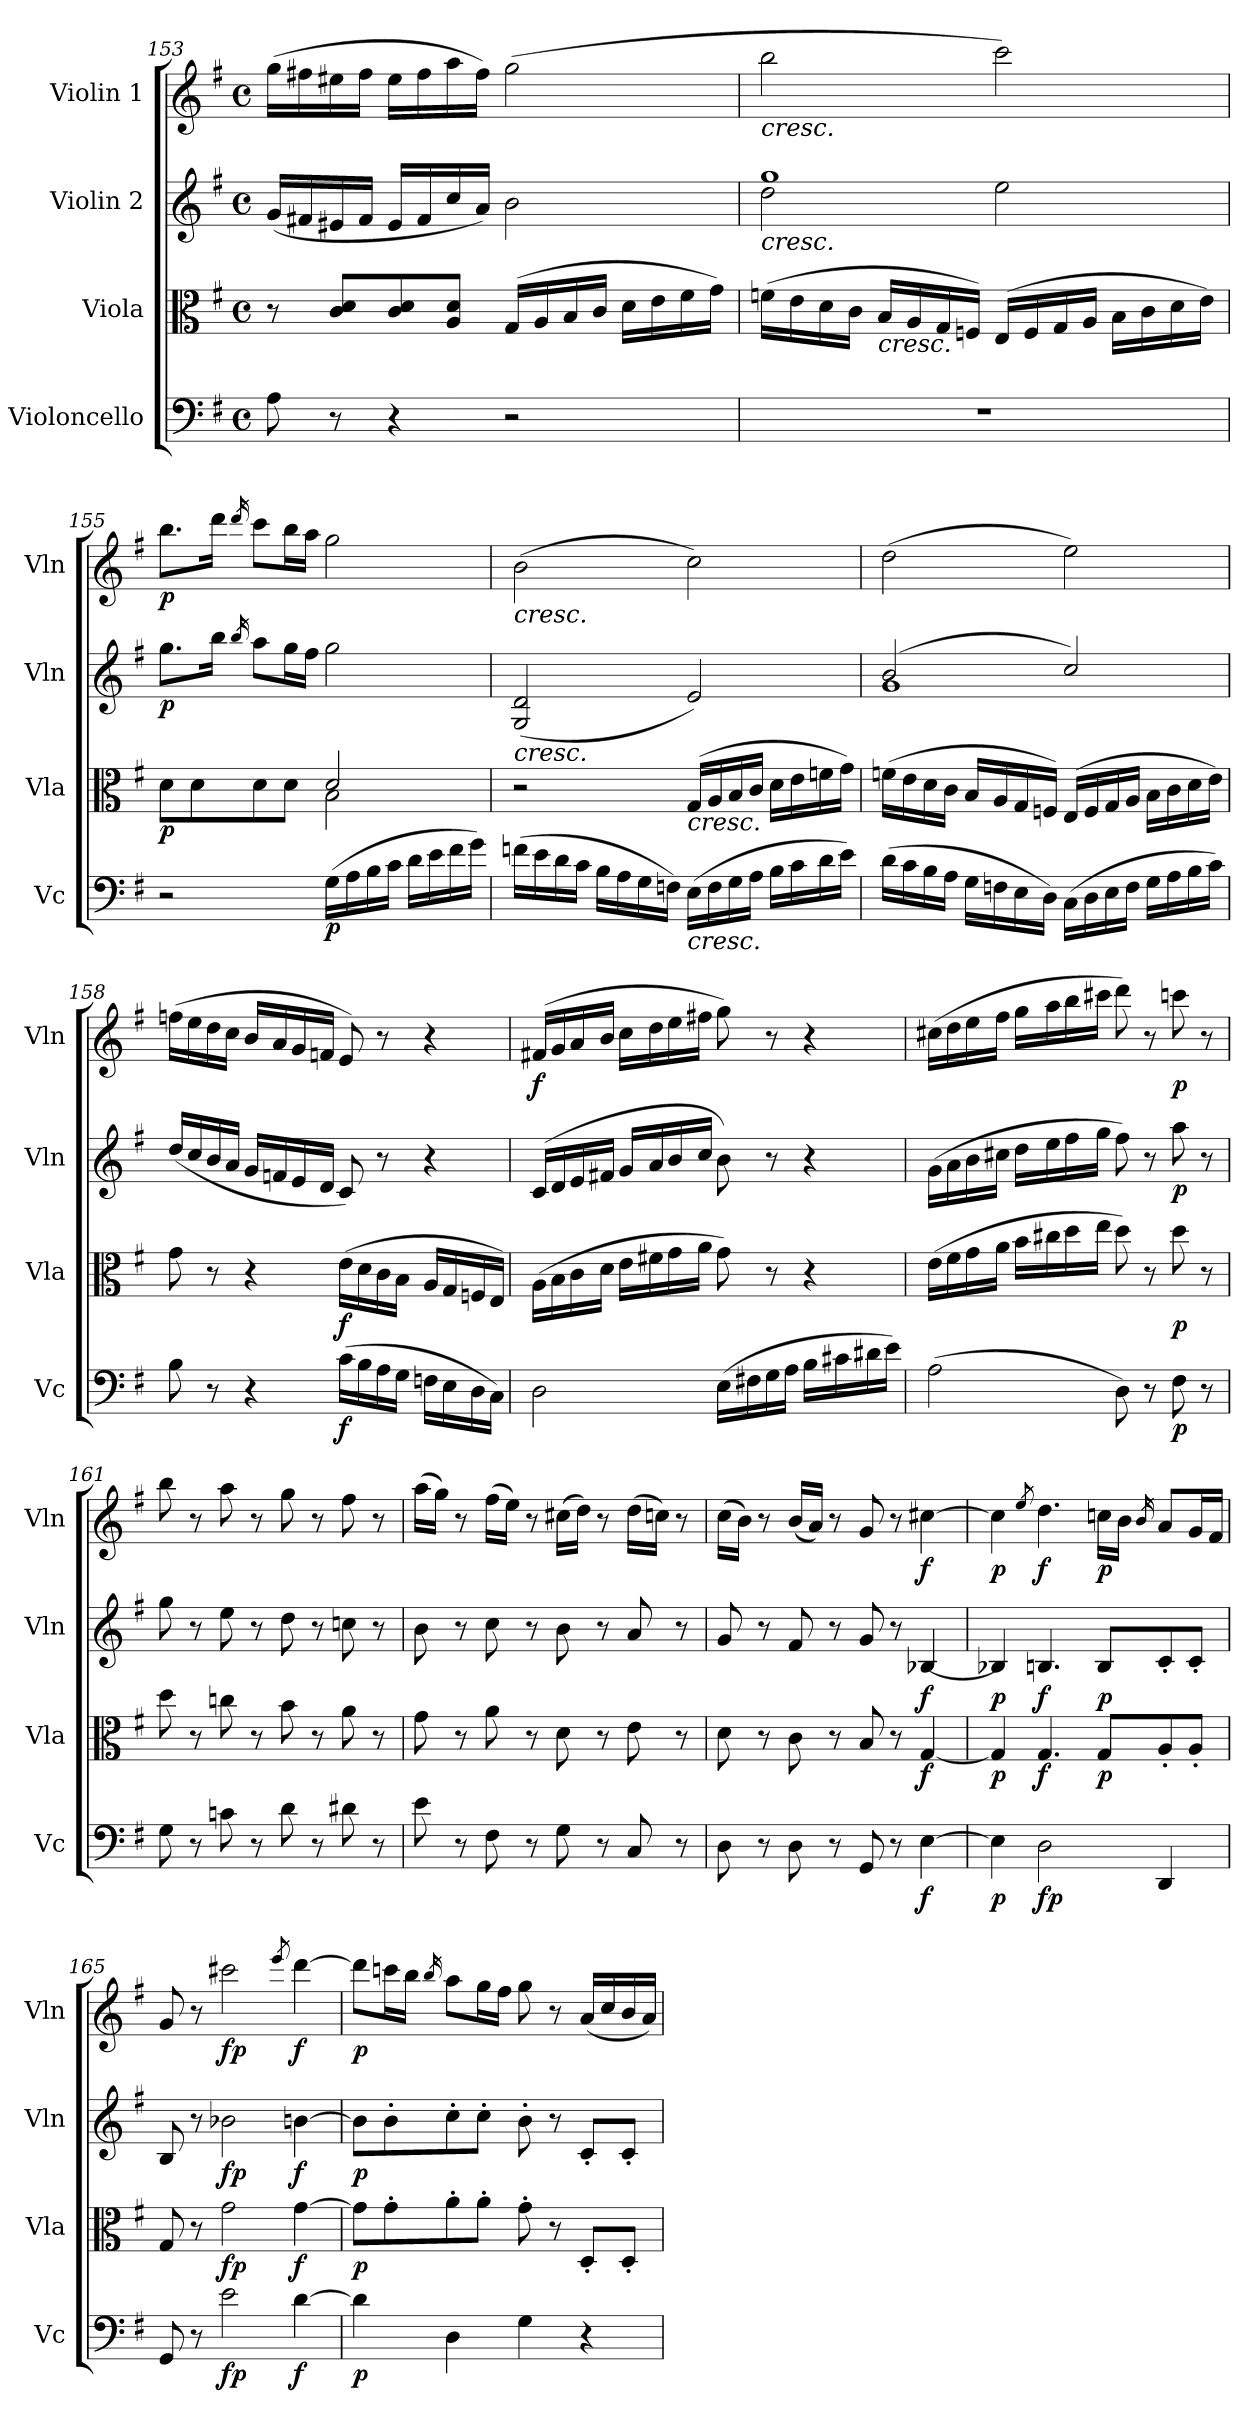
**kern	**dynam	**kern	**dynam	**kern	**dynam	**kern	**dynam
*part4	*part4	*part3	*part3	*part2	*part2	*part1	*part1
*staff4	*staff4	*staff3	*staff3	*staff2	*staff2	*staff1	*staff1
*I"Violoncello	*	*I"Viola	*	*I"Violin 2	*	*I"Violin 1	*
*I'Vc	*	*I'Vla	*	*I'Vln	*	*I'Vln	*
*clefF4	*	*clefC3	*	*clefG2	*	*clefG2	*
*k[f#]	*	*k[f#]	*	*k[f#]	*	*k[f#]	*
*M4/4	*	*M4/4	*	*M4/4	*	*M4/4	*
*met(c)	*	*met(c)	*	*met(c)	*	*met(c)	*
=153	=153	=153	=153	=153	=153	=153	=153
8A\	.	8r	.	(16g/LL	.	(16gg\LL	.
.	.	.	.	16f#X/	.	16ff#X\	.
8r	.	8c/ 8d/L	.	16e#X/	.	16ee#X\	.
.	.	.	.	16f#/JJ	.	16ff#\JJ	.
4r	.	8c/ 8d/	.	16e#/LL	.	16ee#\LL	.
.	.	.	.	16f#/	.	16ff#\	.
.	.	8A/ 8d/J	.	16cc/	.	16aa\	.
.	.	.	.	16a/JJ)	.	16ff#\JJ)	.
2r	.	(16G/LL	.	2b\	.	(2gg\	.
.	.	16A/	.	.	.	.	.
.	.	16B/	.	.	.	.	.
.	.	16c/JJ	.	.	.	.	.
.	.	16d\LL	.	.	.	.	.
.	.	16e\	.	.	.	.	.
.	.	16f#\	.	.	.	.	.
.	.	16g\JJ)	.	.	.	.	.
!!LO:PB:g=z
=154	=154	=154	=154	=154	=154	=154	=154
*	*	*	*	*^	*	*	*
!	!	!	!	!	!	!	!LO:TX:b:i:t=cresc.	!
!	!	!	!	!LO:TX:b:i:t=cresc.	!	!	!	!
1r	.	(16fn\LL	.	1gg	2dd\	.	2bb\	.
.	.	16e\	.	.	.	.	.	.
.	.	16d\	.	.	.	.	.	.
.	.	16c\JJ	.	.	.	.	.	.
!	!	!LO:TX:b:i:t=cresc.	!	!	!	!	!	!
.	.	16B/LL	.	.	.	.	.	.
.	.	16A/	.	.	.	.	.	.
.	.	16G/	.	.	.	.	.	.
.	.	16Fn/JJ)	.	.	.	.	.	.
.	.	(16E/LL	.	.	2ee\	.	2ccc\)	.
.	.	16F/	.	.	.	.	.	.
.	.	16G/	.	.	.	.	.	.
.	.	16A/JJ	.	.	.	.	.	.
.	.	16B\LL	.	.	.	.	.	.
.	.	16c\	.	.	.	.	.	.
.	.	16d\	.	.	.	.	.	.
.	.	16e\JJ)	.	.	.	.	.	.
*	*	*	*	*v	*v	*	*	*
=155	=155	=155	=155	=155	=155	=155	=155
*	*	*^	*	*	*	*	*
!	!	!	!	!LO:DY:b	!	!LO:DY:b	!	!LO:DY:b
2r	.	8d\L	2ryy	p	8.gg\L	p	8.bb\L	p
.	.	8d\	.	.	.	.	.	.
.	.	.	.	.	16bb\Jk	.	16ddd\Jk	.
.	.	.	.	.	16qbb/	.	16qddd/	.
.	.	8d\	.	.	8aa\L	.	8ccc\L	.
.	.	8d\J	.	.	16gg\L	.	16bb\L	.
.	.	.	.	.	16ff#\JJ	.	16aa\JJ	.
!	!LO:DY:b	!	!	!	!	!	!	!
(16G\LL	p	2d/	2B\	.	2gg\	.	2gg\	.
16A\	.	.	.	.	.	.	.	.
16B\	.	.	.	.	.	.	.	.
16c\JJ	.	.	.	.	.	.	.	.
16d\LL	.	.	.	.	.	.	.	.
16e\	.	.	.	.	.	.	.	.
16f#\	.	.	.	.	.	.	.	.
16g\JJ)	.	.	.	.	.	.	.	.
*	*	*v	*v	*	*	*	*	*
=156	=156	=156	=156	=156	=156	=156	=156
!	!	!	!	!	!	!LO:TX:b:i:t=cresc.	!
!	!	!	!	!LO:TX:b:i:t=cresc.	!	!	!
(16fn\LL	.	2r	.	(>2G/ 2d/	.	(2b\	.
16e\	.	.	.	.	.	.	.
16d\	.	.	.	.	.	.	.
16c\JJ	.	.	.	.	.	.	.
16B\LL	.	.	.	.	.	.	.
16A\	.	.	.	.	.	.	.
16G\	.	.	.	.	.	.	.
16Fn\JJ)	.	.	.	.	.	.	.
!	!	!LO:TX:b:i:t=cresc.	!	!	!	!	!
!LO:TX:b:i:t=cresc.	!	!	!	!	!	!	!
(16E\LL	.	(16G/LL	.	2e/)	.	2cc\)	.
16F\	.	16A/	.	.	.	.	.
16G\	.	16B/	.	.	.	.	.
16A\JJ	.	16c/JJ	.	.	.	.	.
16B\LL	.	16d\LL	.	.	.	.	.
16c\	.	16e\	.	.	.	.	.
16d\	.	16fn\	.	.	.	.	.
16e\JJ)	.	16g\JJ)	.	.	.	.	.
!!LO:LB:g=z
=157	=157	=157	=157	=157	=157	=157	=157
*	*	*	*	*^	*	*	*
(16d\LL	.	(16fn\LL	.	(2b/	1g	.	(2dd\	.
16c\	.	16e\	.	.	.	.	.	.
16B\	.	16d\	.	.	.	.	.	.
16A\JJ	.	16c\JJ	.	.	.	.	.	.
16G\LL	.	16B/LL	.	.	.	.	.	.
16Fn\	.	16A/	.	.	.	.	.	.
16E\	.	16G/	.	.	.	.	.	.
16D\JJ)	.	16Fn/JJ)	.	.	.	.	.	.
(16C\LL	.	(16E/LL	.	2cc/)	.	.	2ee\)	.
16D\	.	16F/	.	.	.	.	.	.
16E\	.	16G/	.	.	.	.	.	.
16F\JJ	.	16A/JJ	.	.	.	.	.	.
16G\LL	.	16B\LL	.	.	.	.	.	.
16A\	.	16c\	.	.	.	.	.	.
16B\	.	16d\	.	.	.	.	.	.
16c\JJ)	.	16e\JJ)	.	.	.	.	.	.
*	*	*	*	*v	*v	*	*	*
!!LO:LB:g=z
=158	=158	=158	=158	=158	=158	=158	=158
8B\	.	8g\	.	(16dd/LL	.	(16ffn\LL	.
.	.	.	.	16cc/	.	16ee\	.
8r	.	8r	.	16b/	.	16dd\	.
.	.	.	.	16a/JJ	.	16cc\JJ	.
4r	.	4r	.	16g/LL	.	16b/LL	.
.	.	.	.	16fn/	.	16a/	.
.	.	.	.	16e/	.	16g/	.
.	.	.	.	16d/JJ	.	16fn/JJ	.
!	!LO:DY:b	!	!LO:DY:b	!	!	!	!
(16c\LL	f	(16e\LL	f	8c/)	.	8e/)	.
16B\	.	16d\	.	.	.	.	.
16A\	.	16c\	.	8r	.	8r	.
16G\JJ	.	16B\JJ	.	.	.	.	.
16Fn\LL	.	16A/LL	.	4r	.	4r	.
16E\	.	16G/	.	.	.	.	.
16D\	.	16Fn/	.	.	.	.	.
16C\JJ)	.	16E/JJ)	.	.	.	.	.
=159	=159	=159	=159	=159	=159	=159	=159
!	!	!	!	!	!	!	!LO:DY:b
2D\	.	(16A\LL	.	(<16c/LL	.	(16f#X/LL	f
.	.	16B\	.	16d/	.	16g/	.
.	.	16c\	.	16e/	.	16a/	.
.	.	16d\JJ	.	16f#X/JJ	.	16b/JJ	.
.	.	16e\LL	.	16g/LL	.	16cc\LL	.
.	.	16f#X\	.	16a/	.	16dd\	.
.	.	16g\	.	16b/	.	16ee\	.
.	.	16a\JJ	.	16cc/JJ	.	16ff#X\JJ	.
(16E\LL	.	8g\)	.	8b\)	.	8gg\)	.
16F#X\	.	.	.	.	.	.	.
16G\	.	8r	.	8r	.	8r	.
16A\JJ	.	.	.	.	.	.	.
16B\LL	.	4r	.	4r	.	4r	.
16c#X\	.	.	.	.	.	.	.
16d#X\	.	.	.	.	.	.	.
16e\JJ)	.	.	.	.	.	.	.
=160	=160	=160	=160	=160	=160	=160	=160
(2A\	.	(16e\LL	.	(16g\LL	.	(16cc#X\LL	.
.	.	16f#\	.	16a\	.	16dd\	.
.	.	16g\	.	16b\	.	16ee\	.
.	.	16a\JJ	.	16cc#X\JJ	.	16ff#\JJ	.
.	.	16b\LL	.	16dd\LL	.	16gg\LL	.
.	.	16cc#X\	.	16ee\	.	16aa\	.
.	.	16dd\	.	16ff#\	.	16bb\	.
.	.	16ee\JJ	.	16gg\JJ	.	16ccc#X\JJ	.
8D\)	.	8dd\)	.	8ff#\)	.	8ddd\)	.
8r	.	8r	.	8r	.	8r	.
!	!LO:DY:b	!	!LO:DY:b	!	!LO:DY:b	!	!LO:DY:b
8F#\	p	8dd\	p	8aa\	p	8cccn\	p
8r	.	8r	.	8r	.	8r	.
=161	=161	=161	=161	=161	=161	=161	=161
8G\	.	8dd\	.	8gg\	.	8bb\	.
8r	.	8r	.	8r	.	8r	.
8cn\	.	8ccn\	.	8ee\	.	8aa\	.
8r	.	8r	.	8r	.	8r	.
8d\	.	8b\	.	8dd\	.	8gg\	.
8r	.	8r	.	8r	.	8r	.
8d#X\	.	8a\	.	8ccn\	.	8ff#\	.
8r	.	8r	.	8r	.	8r	.
!!LO:LB:g=z
=162	=162	=162	=162	=162	=162	=162	=162
8e\	.	8g\	.	8b\	.	(16aa\LL	.
.	.	.	.	.	.	16gg\JJ)	.
8r	.	8r	.	8r	.	8r	.
8F#\	.	8a\	.	8cc\	.	(16ff#\LL	.
.	.	.	.	.	.	16ee\JJ)	.
8r	.	8r	.	8r	.	8r	.
8G\	.	8d\	.	8b\	.	(16cc#X\LL	.
.	.	.	.	.	.	16dd\JJ)	.
8r	.	8r	.	8r	.	8r	.
8C/	.	8e\	.	8a/	.	(16dd\LL	.
.	.	.	.	.	.	16ccn\JJ)	.
8r	.	8r	.	8r	.	8r	.
=163	=163	=163	=163	=163	=163	=163	=163
8D\	.	8d\	.	8g/	.	(16cc\LL	.
.	.	.	.	.	.	16b\JJ)	.
8r	.	8r	.	8r	.	8r	.
8D\	.	8c\	.	8f#/	.	(16b/LL	.
.	.	.	.	.	.	16a/JJ)	.
8r	.	8r	.	8r	.	8r	.
8GG/	.	8B/	.	8g/	.	8g/	.
8r	.	8r	.	8r	.	8r	.
!	!LO:DY:b	!	!LO:DY:b	!	!LO:DY:b	!	!LO:DY:b
[4E\	f	[4G/	f	[4B-X/	f	[4cc#X\	f
!!LO:LB:g=z
=164	=164	=164	=164	=164	=164	=164	=164
!	!LO:DY:b	!	!LO:DY:b	!	!LO:DY:b	!	!LO:DY:b
4E\]	p	4G/]	p	4B-X/]	p	4cc#\]	p
.	.	.	.	.	.	8qee/	.
!	!LO:DY:b	!	!LO:DY:b	!	!LO:DY:b	!	!LO:DY:b
2D\	fp	4.G/	f	4.Bn/	f	4.dd\	f
!	!	!	!LO:DY:b	!	!LO:DY:b	!	!LO:DY:b
.	.	8G/L	p	8B/L	p	16ccn\LL	p
.	.	.	.	.	.	16b\JJ	.
.	.	.	.	.	.	16qb/	.
4DD/	.	8A'/	.	8c'/	.	8a/L	.
.	.	8A'/J	.	8c'/J	.	16g/L	.
.	.	.	.	.	.	16f#/JJ	.
=165	=165	=165	=165	=165	=165	=165	=165
8GG/	.	8G/	.	8B/	.	8g/	.
8r	.	8r	.	8r	.	8r	.
!	!LO:DY:b	!	!LO:DY:b	!	!LO:DY:b	!	!LO:DY:b
2e\	fp	2g\	fp	2b-X\	fp	2ccc#X\	fp
.	.	.	.	.	.	8qeee/	.
!	!LO:DY:b	!	!LO:DY:b	!	!LO:DY:b	!	!LO:DY:b
[4d\	f	[4g\	f	[4bn\	f	[4ddd\	f
=166	=166	=166	=166	=166	=166	=166	=166
!	!LO:DY:b	!	!LO:DY:b	!	!LO:DY:b	!	!LO:DY:b
4d\]	p	8g\L]	p	8b\L]	p	8ddd\L]	p
.	.	8g'\	.	8b'\	.	16cccn\L	.
.	.	.	.	.	.	16bb\JJ	.
.	.	.	.	.	.	16qbb/	.
4D\	.	8a'\	.	8cc'\	.	8aa\L	.
.	.	8a'\J	.	8cc'\J	.	16gg\L	.
.	.	.	.	.	.	16ff#\JJ	.
4G\	.	8g'\	.	8b'\	.	8gg\	.
.	.	8r	.	8r	.	8r	.
4r	.	8D'/L	.	8c'/L	.	(16a/LL	.
.	.	.	.	.	.	16cc/	.
.	.	8D'/J	.	8c'/J	.	16b/	.
.	.	.	.	.	.	16a/JJ)	.
=	=	=	=	=	=	=	=
*-	*-	*-	*-	*-	*-	*-	*-
